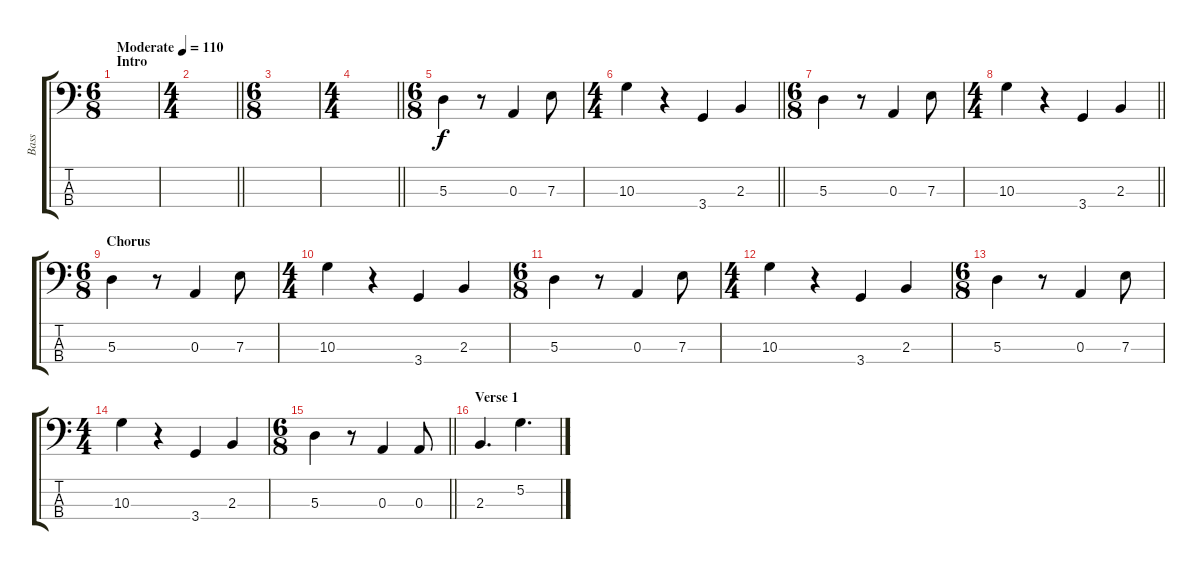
\track ("Bass" "Bass") {instrument electricbassfinger}
\staff {score tabs}
\tuning (G2 D2 A1 E1) {hide}
\ts (6 8)
\section ("" "Intro")
\tempo (110 "Moderate")
\clef f4
\ks c
|
\ts (4 4)
\barLineRight lightlight
|
\ts (6 8)
|
\ts (4 4)
\barLineRight lightlight
|
\ts (6 8)
5.3.4 r.8 0.3.4 7.3.8 |
\ts (4 4)
\barLineRight lightlight
10.3.4 r.4 3.4.4 2.3.4 |
\ts (6 8)
5.3.4 r.8 0.3.4 7.3.8 |
\ts (4 4)
\barLineRight lightlight
10.3.4 r.4 3.4.4 2.3.4 |
\ts (6 8)
\section ("" "Chorus")
5.3.4 r.8 0.3.4 7.3.8 |
\ts (4 4)
10.3.4 r.4 3.4.4 2.3.4 |
\ts (6 8)
5.3.4 r.8 0.3.4 7.3.8 |
\ts (4 4)
10.3.4 r.4 3.4.4 2.3.4 |
\ts (6 8)
5.3.4 r.8 0.3.4 7.3.8 |
\ts (4 4)
10.3.4 r.4 3.4.4 2.3.4 |
\ts (6 8)
\barLineRight lightlight
5.3.4 r.8 0.3.4 0.3.8 |
\section ("" "Verse 1")
2.3.4{d} 5.2.4{d}
